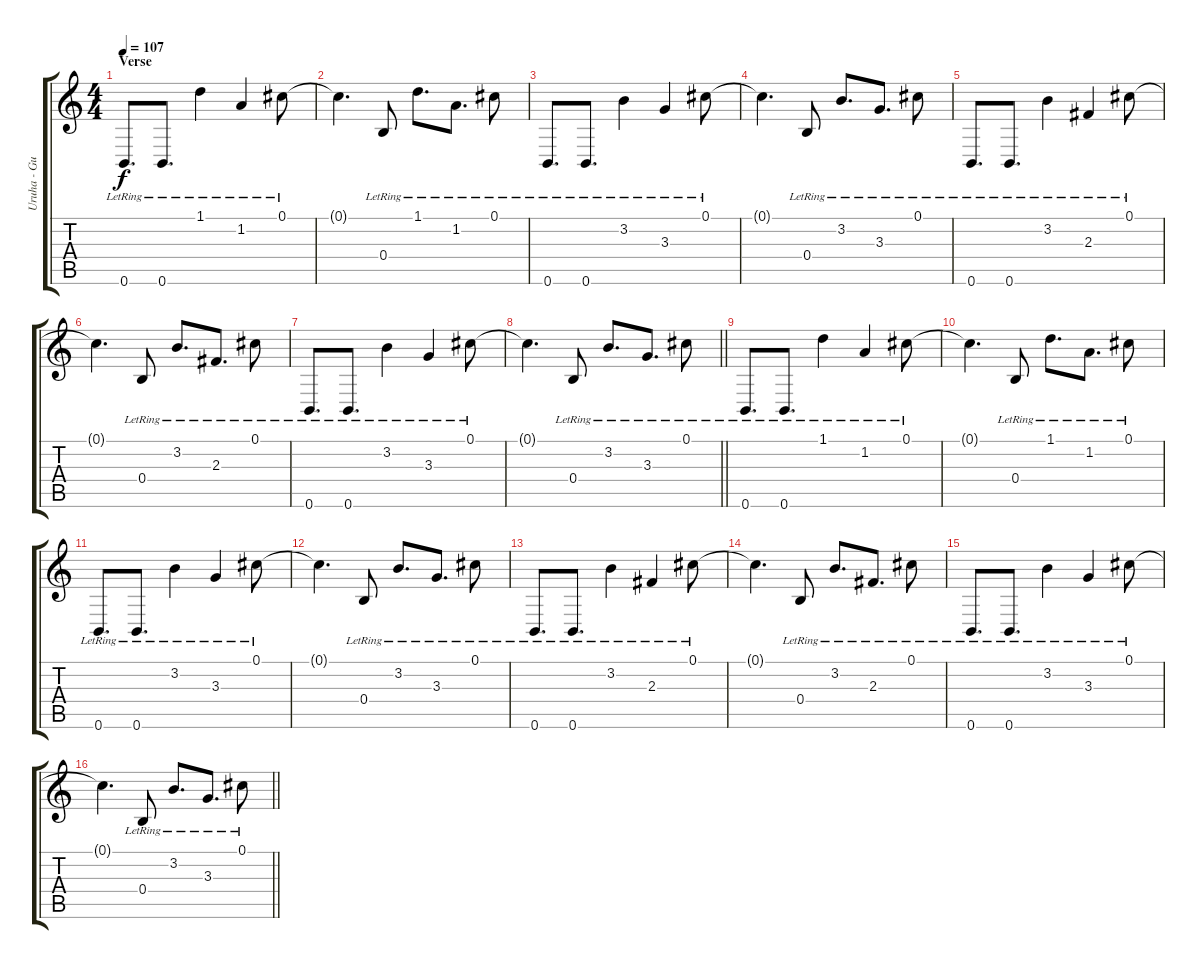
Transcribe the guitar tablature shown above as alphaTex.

\track ("Uruha - Guitar 1" "Uruha - Gu") {instrument electricguitarclean}
\staff {score tabs}
\tuning (Db4 Ab3 E3 B2 Gb2 B1) {hide}
\ts (4 4)
\section ("" "Verse")
\tempo 107
\clef g2
\ks c
0.6{lr}.8{d dy f volume 16 balance 14 instrument electricguitarclean} 0.6{lr}.8{d} 1.1{lr}.4 1.2{lr}.4 0.1{lr}.8 |
0.1{t}.4{d} 0.4{lr}.8 1.1{lr}.8{d} 1.2{lr}.8{d} 0.1{lr}.8 |
0.6{lr}.8{d} 0.6{lr}.8{d} 3.2{lr}.4 3.3{lr}.4 0.1{lr}.8 |
0.1{t}.4{d} 0.4{lr}.8 3.2{lr}.8{d} 3.3{lr}.8{d} 0.1{lr}.8 |
0.6{lr}.8{d} 0.6{lr}.8{d} 3.2{lr}.4 2.3{lr}.4 0.1{lr}.8 |
0.1{t}.4{d} 0.4{lr}.8 3.2{lr}.8{d} 2.3{lr}.8{d} 0.1{lr}.8 |
0.6{lr}.8{d} 0.6{lr}.8{d} 3.2{lr}.4 3.3{lr}.4 0.1{lr}.8 |
\barLineRight lightlight
0.1{t}.4{d} 0.4{lr}.8 3.2{lr}.8{d} 3.3{lr}.8{d} 0.1{lr}.8 |
\section ("" "")
0.6{lr}.8{d} 0.6{lr}.8{d} 1.1{lr}.4 1.2{lr}.4 0.1{lr}.8 |
0.1{t}.4{d} 0.4{lr}.8 1.1{lr}.8{d} 1.2{lr}.8{d} 0.1{lr}.8 |
0.6{lr}.8{d} 0.6{lr}.8{d} 3.2{lr}.4 3.3{lr}.4 0.1{lr}.8 |
0.1{t}.4{d} 0.4{lr}.8 3.2{lr}.8{d} 3.3{lr}.8{d} 0.1{lr}.8 |
0.6{lr}.8{d} 0.6{lr}.8{d} 3.2{lr}.4 2.3{lr}.4 0.1{lr}.8 |
0.1{t}.4{d} 0.4{lr}.8 3.2{lr}.8{d} 2.3{lr}.8{d} 0.1{lr}.8 |
0.6{lr}.8{d} 0.6{lr}.8{d} 3.2{lr}.4 3.3{lr}.4 0.1{lr}.8 |
\barLineRight lightlight
0.1{t}.4{d} 0.4{lr}.8 3.2{lr}.8{d} 3.3{lr}.8{d} 0.1{lr}.8
